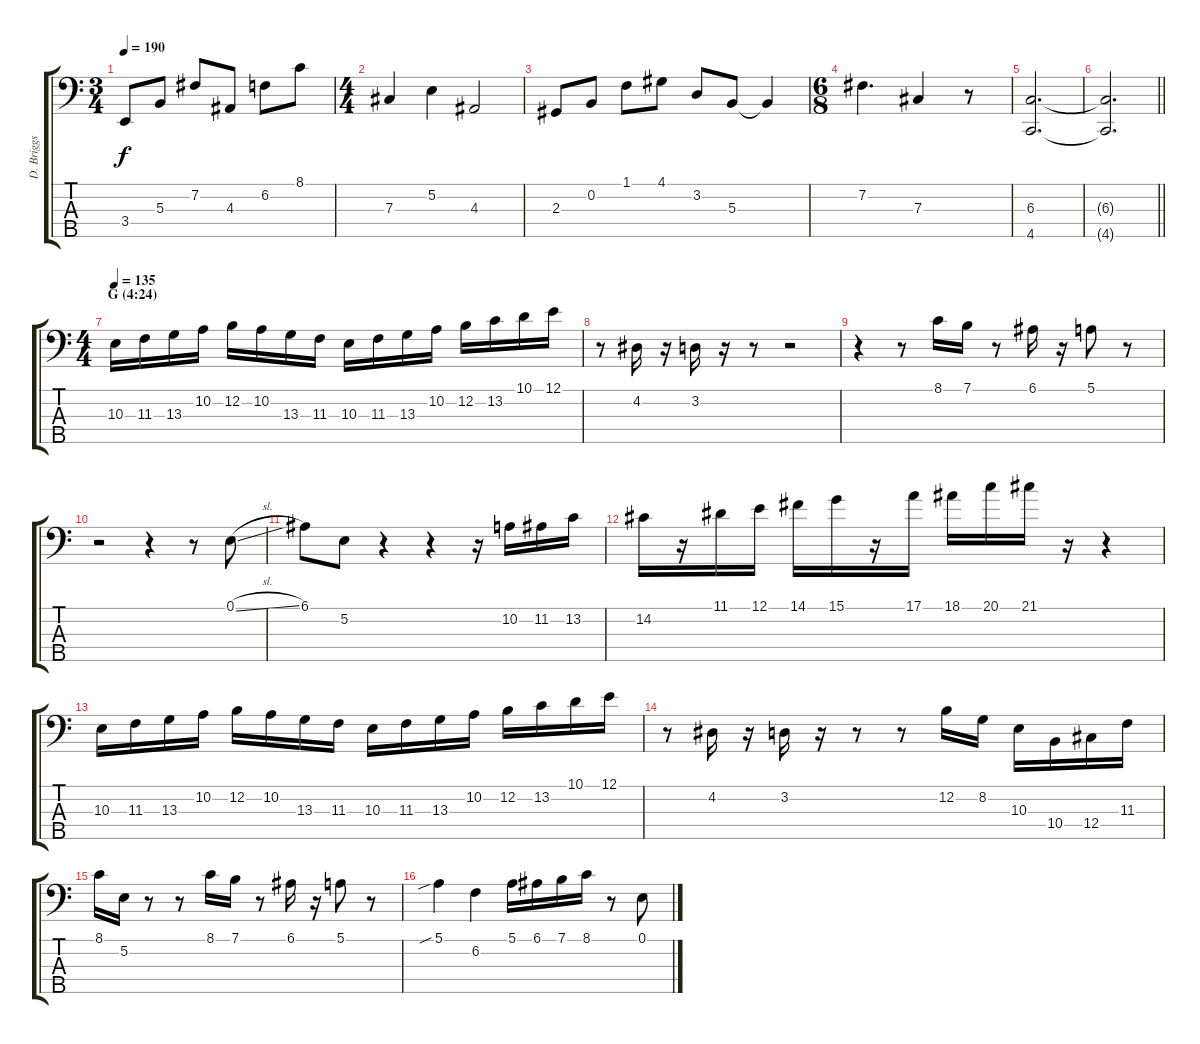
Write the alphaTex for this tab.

\track ("D. Briggs Bass" "D. Briggs ") {instrument electricbassfinger}
\staff {score tabs}
\tuning (E2 B1 Gb1 Db1 Ab0) {hide}
\ts (3 4)
\tempo 190
\clef f4
\ks c
3.4.8{dy f} 5.3.8 7.2.8 4.3.8 6.2.8 8.1.8 |
\ts (4 4)
7.3.4 5.2.4 4.3.2 |
2.3.8 0.2.8 1.1.8 4.1.8 3.2.8 5.3.8 5.3{t}.4 |
\ts (6 8)
7.2.4{d} 7.3.4 r.8 |
(6.3 4.5).2{d} |
\barLineRight lightlight
(6.3{t} 4.5{t}).2{d} |
\ts (4 4)
\section ("" "G (4:24)")
\tempo 135
10.3.16 11.3.16 13.3.16 10.2.16 12.2.16 10.2.16 13.3.16 11.3.16 10.3.16 11.3.16 13.3.16 10.2.16 12.2.16 13.2.16 10.1.16 12.1.16 |
r.8 4.2.16 r.16 3.2.16 r.16 r.8 r.2 |
r.4 r.8 8.1.16 7.1.16 r.8 6.1.16 r.16 5.1.8 r.8 |
r.2 r.4 r.8 0.1{sl}.8 |
6.1.8 5.2.8 r.4 r.4 r.16 10.2.16 11.2.16 13.2.16 |
14.2.16 r.16 11.1.16 12.1.16 14.1.16 15.1.16 r.16 17.1.16 18.1.16 20.1.16 21.1.16 r.16 r.4 |
10.3.16 11.3.16 13.3.16 10.2.16 12.2.16 10.2.16 13.3.16 11.3.16 10.3.16 11.3.16 13.3.16 10.2.16 12.2.16 13.2.16 10.1.16 12.1.16 |
r.8 4.2.16 r.16 3.2.16 r.16 r.8 r.8 12.2.16 8.2.16 10.3.16 10.4.16 12.4.16 11.3.16 |
8.1.16 5.2.16 r.8 r.8 8.1.16 7.1.16 r.8 6.1.16 r.16 5.1.8 r.8 |
5.1{sib}.4 6.2.4 5.1.16 6.1.16 7.1.16 8.1.16 r.8 0.1{sl}.8
